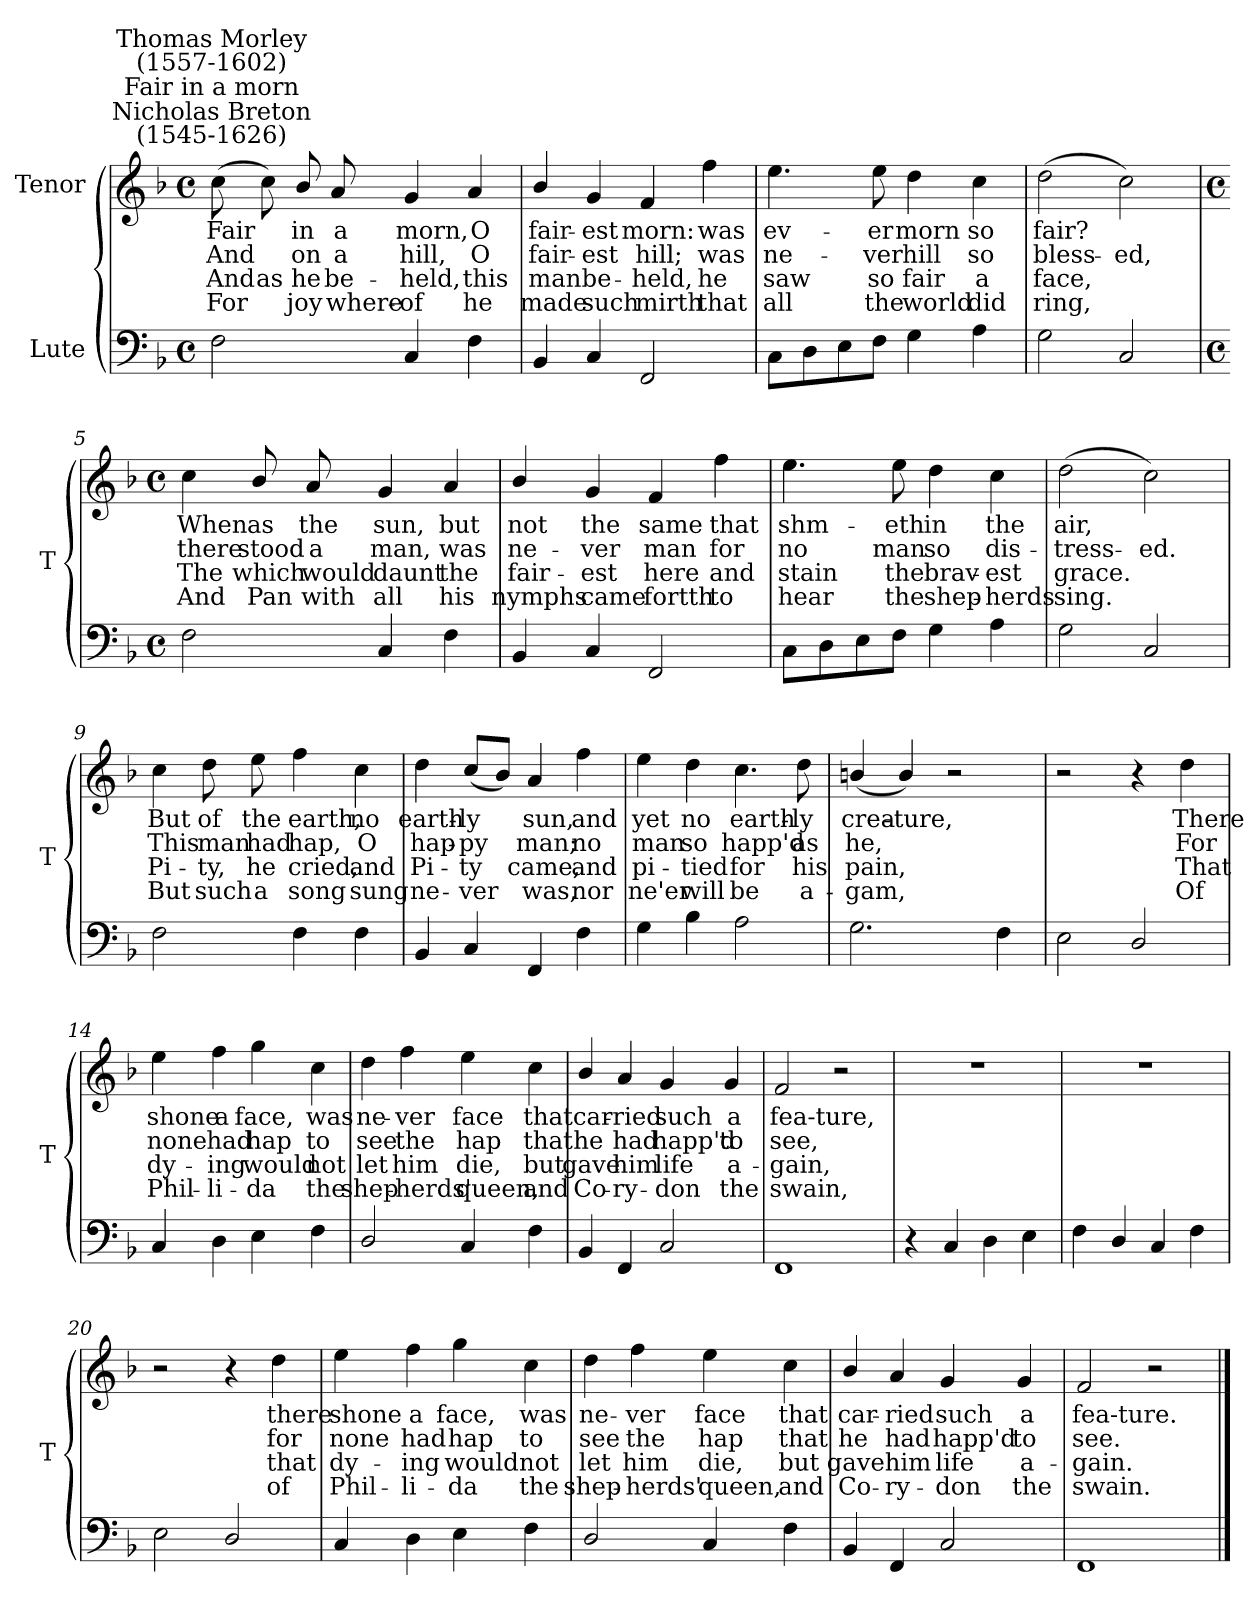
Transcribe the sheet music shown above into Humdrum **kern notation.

**kern	**kern	**text	**text	**text	**text
*part2	*part1	*part1	*part1	*part1	*part1
*staff2	*staff1	*staff1	*staff1	*staff1	*staff1
*I"Lute	*I"Tenor	*	*	*	*
*	*I'T	*	*	*	*
*clefF4	*clefG2	*	*	*	*
*k[b-]	*k[b-]	*	*	*	*
*F:	*F:	*	*	*	*
*M4/4	*M4/4	*	*	*	*
*met(c)	*met(c)	*	*	*	*
=1	=1	=1	=1	=1	=1
!	!LO:TX:a:cj:t=Nicholas Breton\n(1545-1626)	!	!	!	!
!	!LO:TX:a:cj:t=Fair in a morn	!	!	!	!
!	!LO:TX:a:cj:t=Thomas Morley\n(1557-1602)	!	!	!	!
!	!	!LO:LY:b	!LO:LY:b	!LO:LY:b	!LO:LY:b
2F	(>8cc	Fair	And	And	For
!	!	!	!	!LO:LY:b	!
.	8cc)	.	.	as	.
!	!	!LO:LY:b	!LO:LY:b	!LO:LY:b	!LO:LY:b
.	8b-/	in	on	he	joy
!	!	!LO:LY:b	!LO:LY:b	!LO:LY:b	!LO:LY:b
.	8a	a	a	be-	-where-
!	!	!LO:LY:b	!LO:LY:b	!LO:LY:b	!LO:LY:b
4C	4g	-morn,	hill,	held,	of
!	!	!LO:LY:b	!LO:LY:b	!LO:LY:b	!LO:LY:b
4F	4a	O	O	this	he
=2	=2	=2	=2	=2	=2
!	!	!LO:LY:b	!LO:LY:b	!LO:LY:b	!LO:LY:b
4BB-	4b-/	fair-	-fair-	-man	made
!	!	!LO:LY:b	!LO:LY:b	!LO:LY:b	!LO:LY:b
4C	4g	est	est	be-	-such
!	!	!LO:LY:b	!LO:LY:b	!LO:LY:b	!LO:LY:b
2FF	4f	morn:	hill;	held,	mirth
!	!	!LO:LY:b	!LO:LY:b	!LO:LY:b	!LO:LY:b
.	4ff	was	was	he	that
=3	=3	=3	=3	=3	=3
!	!	!LO:LY:b	!LO:LY:b	!LO:LY:b	!LO:LY:b
8CL	4.ee	ev-	-ne-	-saw	all
8D	.	.	.	.	.
8E	.	.	.	.	.
!	!	!LO:LY:b	!LO:LY:b	!LO:LY:b	!LO:LY:b
8FJ	8ee	er	ver	so	the
!	!	!LO:LY:b	!LO:LY:b	!LO:LY:b	!LO:LY:b
4G	4dd	morn	hill	fair	world
!	!	!LO:LY:b	!LO:LY:b	!LO:LY:b	!LO:LY:b
4A	4cc	so	so	a	did
=4	=4	=4	=4	=4	=4
!	!	!LO:LY:b	!LO:LY:b	!LO:LY:b	!LO:LY:b
2G	(>2dd	fair?	bless-	-face,	ring,
!	!	!	!LO:LY:b	!	!
2C	2cc)	.	ed,	.	.
!!LO:LB:g=z
=5	=5	=5	=5	=5	=5
*M4/4	*M4/4	*	*	*	*
*met(c)	*met(c)	*	*	*	*
!	!	!LO:LY:b	!LO:LY:b	!LO:LY:b	!LO:LY:b
2F	4cc	When	there	The	And
!	!	!LO:LY:b	!LO:LY:b	!LO:LY:b	!LO:LY:b
.	8b-/	as	stood	which	Pan
!	!	!LO:LY:b	!LO:LY:b	!LO:LY:b	!LO:LY:b
.	8a	the	a	would	with
!	!	!LO:LY:b	!LO:LY:b	!LO:LY:b	!LO:LY:b
4C	4g	sun,	man,	daunt	all
!	!	!LO:LY:b	!LO:LY:b	!LO:LY:b	!LO:LY:b
4F	4a	but	was	the	his
=6	=6	=6	=6	=6	=6
!	!	!LO:LY:b	!LO:LY:b	!LO:LY:b	!LO:LY:b
4BB-	4b-/	not	ne-	-fair-	-nymphs
!	!	!LO:LY:b	!LO:LY:b	!LO:LY:b	!LO:LY:b
4C	4g	the	ver	est	came
!	!	!LO:LY:b	!LO:LY:b	!LO:LY:b	!LO:LY:b
2FF	4f	same	man	here	fortth
!	!	!LO:LY:b	!LO:LY:b	!LO:LY:b	!LO:LY:b
.	4ff	that	for	and	to
=7	=7	=7	=7	=7	=7
!	!	!LO:LY:b	!LO:LY:b	!LO:LY:b	!LO:LY:b
8CL	4.ee	shm-	-no	stain	hear
8D	.	.	.	.	.
8E	.	.	.	.	.
!	!	!LO:LY:b	!LO:LY:b	!LO:LY:b	!LO:LY:b
8FJ	8ee	eth	man	the	the
!	!	!LO:LY:b	!LO:LY:b	!LO:LY:b	!LO:LY:b
4G	4dd	in	so	brav-	-shep-
!	!	!LO:LY:b	!LO:LY:b	!LO:LY:b	!LO:LY:b
4A	4cc	-the	dis-	-est	herds
=8	=8	=8	=8	=8	=8
!	!	!LO:LY:b	!LO:LY:b	!LO:LY:b	!LO:LY:b
2G	(>2dd	air,	tress-	-grace.	sing.
!	!	!	!LO:LY:b	!	!
2C	2cc)	.	ed.	.	.
!!LO:LB:g=z
=9	=9	=9	=9	=9	=9
!	!	!LO:LY:b	!LO:LY:b	!LO:LY:b	!LO:LY:b
2F	4cc	But	This	Pi-	-But
!	!	!LO:LY:b	!LO:LY:b	!LO:LY:b	!LO:LY:b
.	8dd	of	man	ty,	such
!	!	!LO:LY:b	!LO:LY:b	!LO:LY:b	!LO:LY:b
.	8ee	the	had	he	a
!	!	!LO:LY:b	!LO:LY:b	!LO:LY:b	!LO:LY:b
4F	4ff	earth,	hap,	cried,	song
!	!	!LO:LY:b	!LO:LY:b	!LO:LY:b	!LO:LY:b
4F	4cc	no	O	and	sung
=10	=10	=10	=10	=10	=10
!	!	!LO:LY:b	!LO:LY:b	!LO:LY:b	!LO:LY:b
4BB-	4dd	earth-	-hap-	-Pi-	-ne-
!	!	!LO:LY:b	!LO:LY:b	!LO:LY:b	!LO:LY:b
4C	(<8cc/L	-ly	py	ty	ver
.	8b-/J)	.	.	.	.
!	!	!LO:LY:b	!LO:LY:b	!LO:LY:b	!LO:LY:b
4FF	4a	sun,	man;	came,	was,
!	!	!LO:LY:b	!LO:LY:b	!LO:LY:b	!LO:LY:b
4F	4ff	and	no	and	nor
=11	=11	=11	=11	=11	=11
!	!	!LO:LY:b	!LO:LY:b	!LO:LY:b	!LO:LY:b
4G	4ee	yet	man	pi-	-ne'er
!	!	!LO:LY:b	!LO:LY:b	!LO:LY:b	!LO:LY:b
4B-	4dd	no	so	tied	will
!	!	!LO:LY:b	!LO:LY:b	!LO:LY:b	!LO:LY:b
2A	4.cc	earth-	-happ'd	for	be
!	!	!LO:LY:b	!LO:LY:b	!LO:LY:b	!LO:LY:b
.	8dd	ly	as	his	a-
=12	=12	=12	=12	=12	=12
!	!	!LO:LY:b	!LO:LY:b	!LO:LY:b	!LO:LY:b
2.G	(<4bn/	-crea-	-he,	pain,	gam,
!	!	!LO:LY:b	!	!	!
.	4b/)	ture,	.	.	.
.	2r	.	.	.	.
4F	.	.	.	.	.
=13	=13	=13	=13	=13	=13
2E	2r	.	.	.	.
2D/	4r	.	.	.	.
!	!	!LO:LY:b	!LO:LY:b	!LO:LY:b	!LO:LY:b
.	4dd	There	For	That	Of
!!LO:LB:g=z
=14	=14	=14	=14	=14	=14
!	!	!LO:LY:b	!LO:LY:b	!LO:LY:b	!LO:LY:b
4C	4ee	shone	none	dy-	-Phil-
!	!	!LO:LY:b	!LO:LY:b	!LO:LY:b	!LO:LY:b
4D	4ff	-a	had	ing	li-
!	!	!LO:LY:b	!LO:LY:b	!LO:LY:b	!LO:LY:b
4E	4gg	-face,	hap	would	da
!	!	!LO:LY:b	!LO:LY:b	!LO:LY:b	!LO:LY:b
4F	4cc	was	to	not	the
=15	=15	=15	=15	=15	=15
!	!	!LO:LY:b	!LO:LY:b	!LO:LY:b	!LO:LY:b
2D/	4dd	ne-	-see	let	shep-
!	!	!LO:LY:b	!LO:LY:b	!LO:LY:b	!LO:LY:b
.	4ff	-ver	the	him	herds'
!	!	!LO:LY:b	!LO:LY:b	!LO:LY:b	!LO:LY:b
4C	4ee	face	hap	die,	queen,
!	!	!LO:LY:b	!LO:LY:b	!LO:LY:b	!LO:LY:b
4F	4cc	that	that	but	and
=16	=16	=16	=16	=16	=16
!	!	!LO:LY:b	!LO:LY:b	!LO:LY:b	!LO:LY:b
4BB-	4b-/	car-	-he	gave	Co-
!	!	!LO:LY:b	!LO:LY:b	!LO:LY:b	!LO:LY:b
4FF	4a	-ried	had	him	ry-
!	!	!LO:LY:b	!LO:LY:b	!LO:LY:b	!LO:LY:b
2C	4g	-such	happ'd	life	don
!	!	!LO:LY:b	!LO:LY:b	!LO:LY:b	!LO:LY:b
.	4g	a	to	a-	-the
=17	=17	=17	=17	=17	=17
!	!	!LO:LY:b	!LO:LY:b	!LO:LY:b	!LO:LY:b
1FF	2f	fea-ture,	see,	gain,	swain,
.	2r	.	.	.	.
=18	=18	=18	=18	=18	=18
4r	1r	.	.	.	.
4C	.	.	.	.	.
4D	.	.	.	.	.
4E	.	.	.	.	.
=19	=19	=19	=19	=19	=19
4F	1r	.	.	.	.
4D/	.	.	.	.	.
4C	.	.	.	.	.
4F	.	.	.	.	.
!!LO:LB:g=z
=20	=20	=20	=20	=20	=20
2E	2r	.	.	.	.
2D/	4r	.	.	.	.
!	!	!LO:LY:b	!LO:LY:b	!LO:LY:b	!LO:LY:b
.	4dd	there	for	that	of
=21	=21	=21	=21	=21	=21
!	!	!LO:LY:b	!LO:LY:b	!LO:LY:b	!LO:LY:b
4C	4ee	shone	none	dy-	-Phil-
!	!	!LO:LY:b	!LO:LY:b	!LO:LY:b	!LO:LY:b
4D	4ff	-a	had	ing	li-
!	!	!LO:LY:b	!LO:LY:b	!LO:LY:b	!LO:LY:b
4E	4gg	-face,	hap	would	da
!	!	!LO:LY:b	!LO:LY:b	!LO:LY:b	!LO:LY:b
4F	4cc	was	to	not	the
=22	=22	=22	=22	=22	=22
!	!	!LO:LY:b	!LO:LY:b	!LO:LY:b	!LO:LY:b
2D/	4dd	ne-	-see	let	shep-
!	!	!LO:LY:b	!LO:LY:b	!LO:LY:b	!LO:LY:b
.	4ff	-ver	the	him	herds'
!	!	!LO:LY:b	!LO:LY:b	!LO:LY:b	!LO:LY:b
4C	4ee	face	hap	die,	queen,
!	!	!LO:LY:b	!LO:LY:b	!LO:LY:b	!LO:LY:b
4F	4cc	that	that	but	and
=23	=23	=23	=23	=23	=23
!	!	!LO:LY:b	!LO:LY:b	!LO:LY:b	!LO:LY:b
4BB-	4b-/	car-	-he	gave	Co-
!	!	!LO:LY:b	!LO:LY:b	!LO:LY:b	!LO:LY:b
4FF	4a	-ried	had	him	ry-
!	!	!LO:LY:b	!LO:LY:b	!LO:LY:b	!LO:LY:b
2C	4g	-such	happ'd	life	don
!	!	!LO:LY:b	!LO:LY:b	!LO:LY:b	!LO:LY:b
.	4g	a	to	a-	-the
=24	=24	=24	=24	=24	=24
!	!	!LO:LY:b	!LO:LY:b	!LO:LY:b	!LO:LY:b
1FF	2f	fea-ture.	see.	gain.	swain.
.	2r	.	.	.	.
==	==	==	==	==	==
*-	*-	*-	*-	*-	*-
